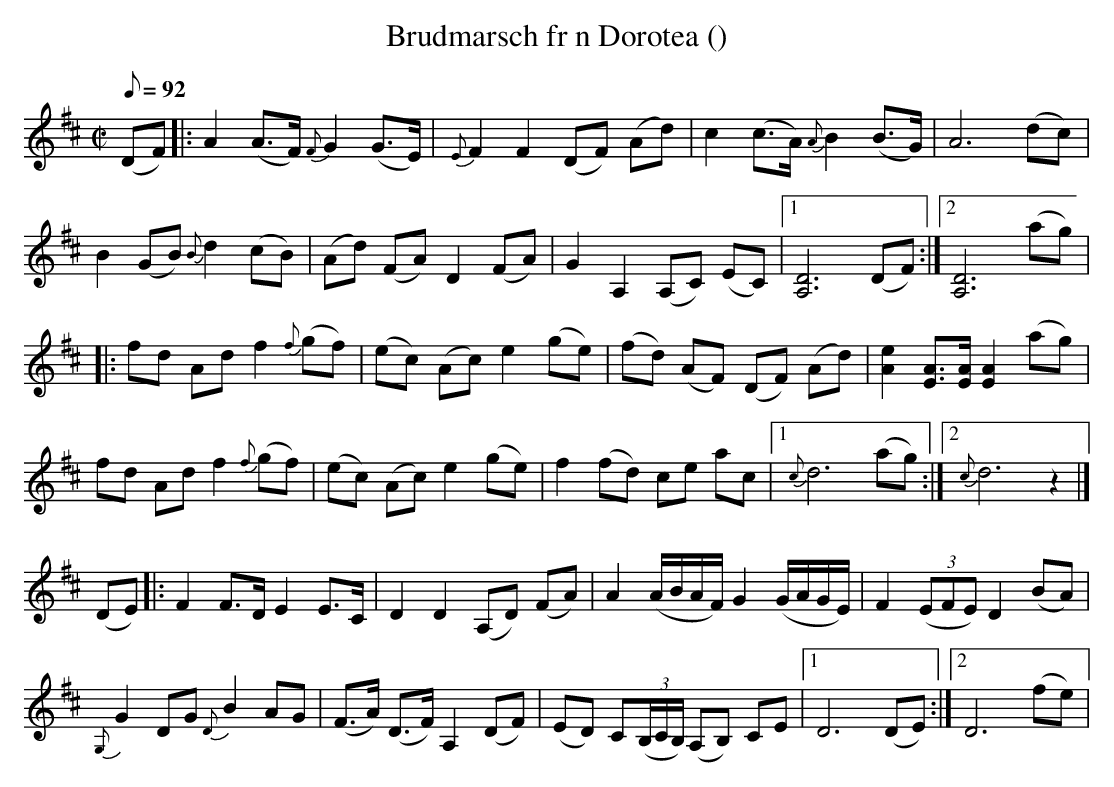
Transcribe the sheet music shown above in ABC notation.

X:1
T: Brudmarsch fr n Dorotea ()
M: C|
L: 1/8
K: D
Q: 92
v:1
(DF) |: A2(A>F) {F}G2(G>E) | {E}F2F2 (DF) (Ad) | c2(c>A) {A}B2(B>G) | A6(dc) |
B2(GB) {B}d2(cB) | (Ad) (FA) D2(FA) | G2A,2 (A,C) (EC) |1 [A,D]6(DF) :|2 [A,D]6(ag) |
|: fd Ad f2{f}(gf) | (ec) (Ac) e2(ge) | (fd) (AF) (DF) (Ad) | [Ae]2[EA]>[EA] [EA]2(ag) |
fd Ad f2{f}(gf) | (ec) (Ac) e2(ge) | f2 (fd) ce ac |1 {c}d6(ag) :|2 {c}d6z2 |]
v:2
(DE) |: F2F>D E2E>C | D2D2 (A,D) (FA) | A2(A/B/A/F/) G2(G/A/G/E/) | F2 (3(EFE) D2(BA) |
{G,}G2DG {D}B2AG | (F>A) (D>F) A,2(DF) | (ED) C((3B,/C/B,/) (A,B,) CE |1 D6(DE) :|2 D6(fe) |
